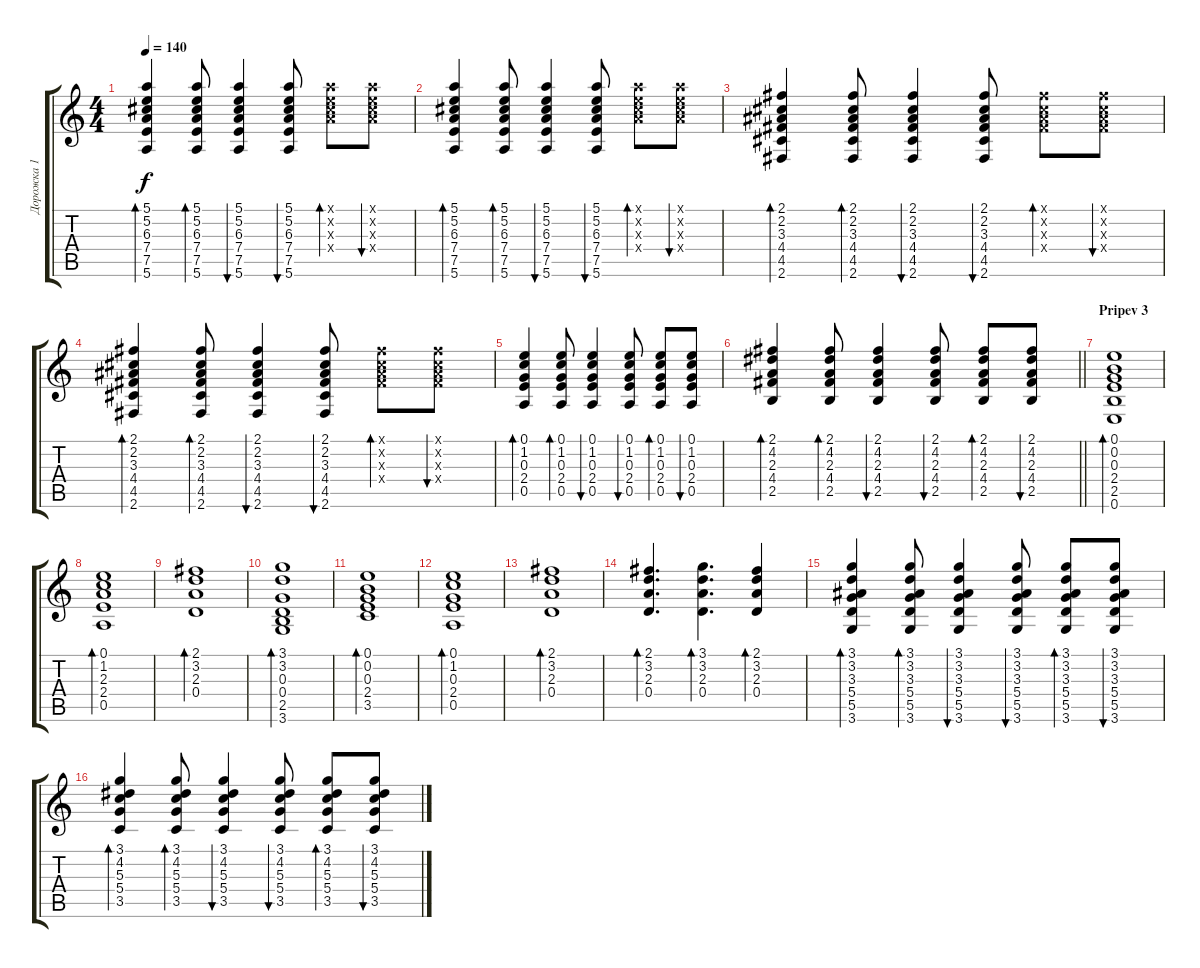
\track ("Дорожка 1" "Дорожка 1") {instrument acousticguitarsteel}
\staff {score tabs}
\tuning (E4 B3 G3 D3 A2 E2) {hide}
\ts (4 4)
\tempo 140
\clef g2
\ks c
(5.1 5.2 6.3 7.4 7.5 5.6).4{bd 60 dy f} (5.1 5.2 6.3 7.4 7.5 5.6).8{bd 60} (5.1 5.2 6.3 7.4 7.5 5.6).4{bu 60} (5.1 5.2 6.3 7.4 7.5 5.6).8{bu 60} (5.1{x} 5.2{x} 6.3{x} 7.4{x}).8{bd 60} (5.1{x} 5.2{x} 6.3{x} 7.4{x}).8{bu 60} |
(5.1 5.2 6.3 7.4 7.5 5.6).4{bd 60} (5.1 5.2 6.3 7.4 7.5 5.6).8{bd 60} (5.1 5.2 6.3 7.4 7.5 5.6).4{bu 60} (5.1 5.2 6.3 7.4 7.5 5.6).8{bu 60} (5.1{x} 5.2{x} 6.3{x} 7.4{x}).8{bd 60} (5.1{x} 5.2{x} 6.3{x} 7.4{x}).8{bu 60} |
(2.1 2.2 3.3 4.4 4.5 2.6).4{bd 60} (2.1 2.2 3.3 4.4 4.5 2.6).8{bd 60} (2.1 2.2 3.3 4.4 4.5 2.6).4{bu 60} (2.1 2.2 3.3 4.4 4.5 2.6).8{bu 60} (2.1{x} 2.2{x} 3.3{x} 4.4{x}).8{bd 60} (2.1{x} 2.2{x} 3.3{x} 4.4{x}).8{bu 60} |
(2.1 2.2 3.3 4.4 4.5 2.6).4{bd 60} (2.1 2.2 3.3 4.4 4.5 2.6).8{bd 60} (2.1 2.2 3.3 4.4 4.5 2.6).4{bu 60} (2.1 2.2 3.3 4.4 4.5 2.6).8{bu 60} (2.1{x} 2.2{x} 3.3{x} 4.4{x}).8{bd 60} (2.1{x} 2.2{x} 3.3{x} 4.4{x}).8{bu 60} |
(0.1 1.2 0.3 2.4 0.5).4{bd 60} (0.1 1.2 0.3 2.4 0.5).8{bd 60} (0.1 1.2 0.3 2.4 0.5).4{bu 60} (0.1 1.2 0.3 2.4 0.5).8{bu 60} (0.1 1.2 0.3 2.4 0.5).8{bd 60} (0.1 1.2 0.3 2.4 0.5).8{bu 60} |
\barLineRight lightlight
(2.1 4.2 2.3 4.4 2.5).4{bd 60} (2.1 4.2 2.3 4.4 2.5).8{bd 60} (2.1 4.2 2.3 4.4 2.5).4{bu 60} (2.1 4.2 2.3 4.4 2.5).8{bu 60} (2.1 4.2 2.3 4.4 2.5).8{bd 60} (2.1 4.2 2.3 4.4 2.5).8{bu 60} |
\section ("" "Pripev 3")
(0.1 0.2 0.3 2.4 2.5 0.6).1{bd 60} |
(0.1 1.2 2.3 2.4 0.5).1{bd 60} |
(2.1 3.2 2.3 0.4).1{bd 60} |
(3.1 3.2 0.3 0.4 2.5 3.6).1{bd 60} |
(0.1 0.2 0.3 2.4 3.5).1{bd 60} |
(0.1 1.2 0.3 2.4 0.5).1{bd 60} |
(2.1 3.2 2.3 0.4).1{bd 60} |
(2.1 3.2 2.3 0.4).4{d bd 60} (3.1 3.2 2.3 0.4).4{d bd 60} (2.1 3.2 2.3 0.4).4{bd 60} |
(3.1 3.2 3.3 5.4 5.5 3.6).4{bd 60} (3.1 3.2 3.3 5.4 5.5 3.6).8{bd 60} (3.1 3.2 3.3 5.4 5.5 3.6).4{bu 60} (3.1 3.2 3.3 5.4 5.5 3.6).8{bu 60} (3.1 3.2 3.3 5.4 5.5 3.6).8{bd 60} (3.1 3.2 3.3 5.4 5.5 3.6).8{bu 60} |
(3.1 4.2 5.3 5.4 3.5).4{bd 60} (3.1 4.2 5.3 5.4 3.5).8{bd 60} (3.1 4.2 5.3 5.4 3.5).4{bu 60} (3.1 4.2 5.3 5.4 3.5).8{bu 60} (3.1 4.2 5.3 5.4 3.5).8{bd 60} (3.1 4.2 5.3 5.4 3.5).8{bu 60}
